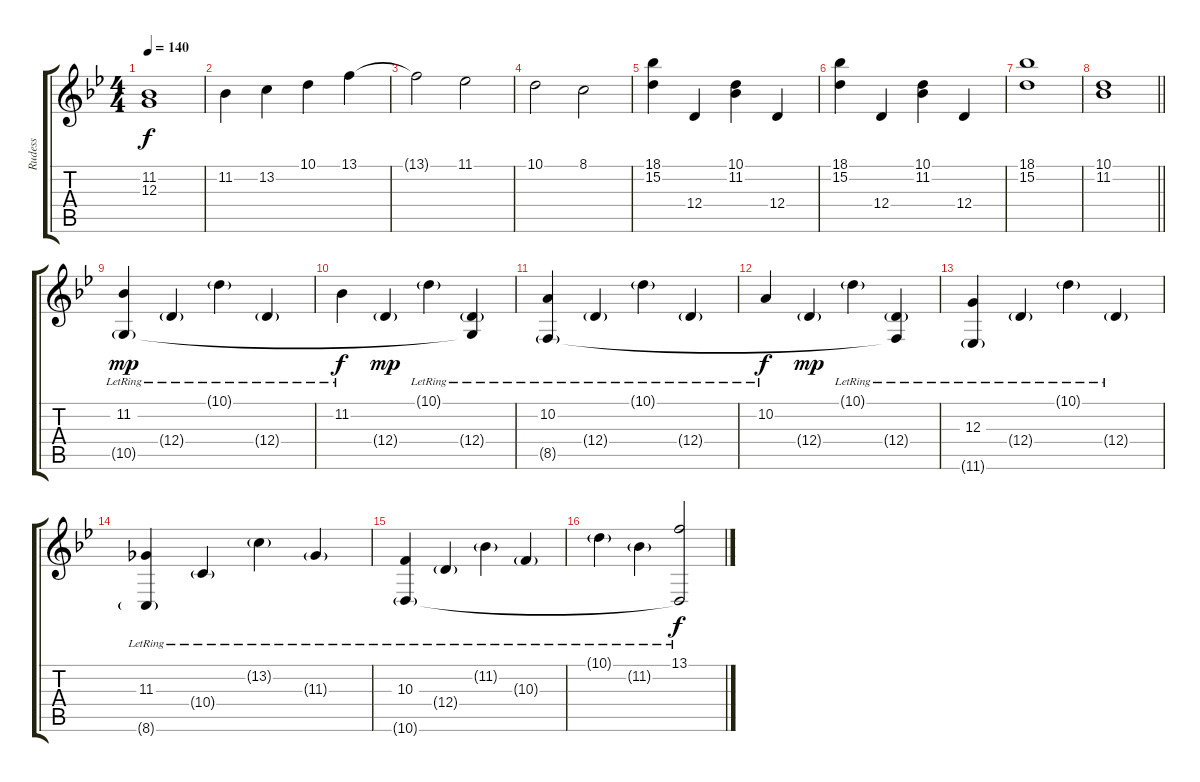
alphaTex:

\track ("Rudess" "Rudess") {instrument brightacousticpiano}
\staff {score tabs}
\tuning (E4 B3 G3 D3 A2 E2) {hide}
\ts (4 4)
\tempo 140
\clef g2
\ks bb
(11.2 12.3).1{dy f} |
11.2.4 13.2.4 10.1.4 13.1.4 |
13.1{t}.2 11.1.2 |
10.1.2 8.1.2 |
(18.1 15.2).4 12.4.4 (10.1 11.2).4 12.4.4 |
(18.1 15.2).4 12.4.4 (10.1 11.2).4 12.4.4 |
(18.1 15.2).1 |
\barLineRight lightlight
(10.1 11.2).1 |
(11.2{lr} 10.5{g}).4{dy mp volume 14} 12.4{g lr}.4 10.1{g lr}.4 12.4{g lr}.4 |
11.2{lr}.4{dy f} 12.4{g}.4{dy mp} 10.1{g lr}.4 (12.4{g lr} 10.5{t}).4 |
(10.2{lr} 8.5{g}).4 12.4{g lr}.4 10.1{g lr}.4 12.4{g lr}.4 |
10.2{lr}.4{dy f} 12.4{g}.4{dy mp} 10.1{g lr}.4 (12.4{g lr} 8.5{t}).4 |
(12.3{lr} 11.6{g lr}).4 12.4{g lr}.4 10.1{g lr}.4 12.4{g lr}.4 |
(11.3{lr} 8.6{g lr}).4 10.4{g lr}.4 13.2{g lr}.4 11.3{g lr}.4 |
(10.3{lr} 10.6{g lr}).4 12.4{g lr}.4 11.2{g lr}.4 10.3{g lr}.4 |
10.1{g lr}.4 11.2{g lr}.4 (13.1{lr} 10.6{t}).2{dy f}
